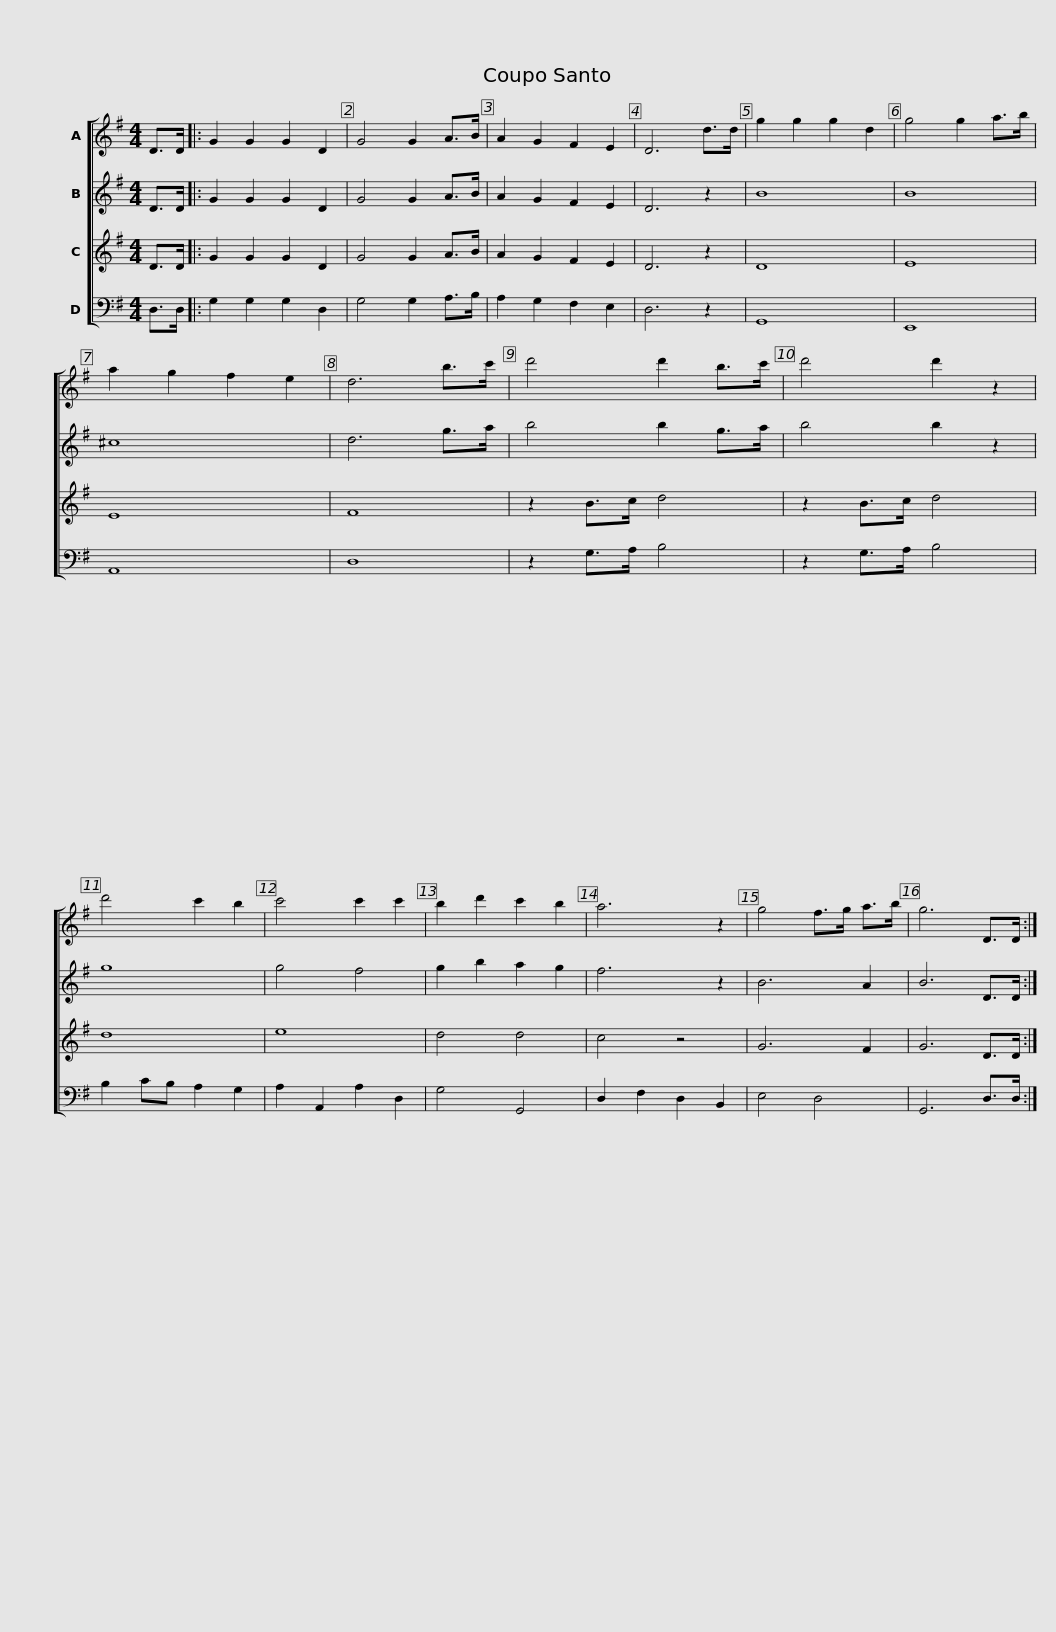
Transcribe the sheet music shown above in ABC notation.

X:1
%%score [ 1 2 3 4 ]
L:1/8
M:4/4
I:linebreak $
K:G
V:1 treble
V:2 treble
V:3 treble
V:4 bass
V:1
 D>D |: G2 G2 G2 D2 | G4 G2 A>B | A2 G2 F2 E2 | D6 d>d | %5
 g2 g2 g2 d2 | g4 g2 a>b |$ a2 g2 f2 e2 | d6 b>c' | d'4 d'2 b>c' | %10
 d'4 d'2 z2 | d'4 c'2 b2 | c'4 c'2 c'2 |$ b2 d'2 c'2 b2 | a6 z2 | %15
 g4 f>g a>b | g6 D>D :| %17
V:2
 D>D |: G2 G2 G2 D2 | G4 G2 A>B | A2 G2 F2 E2 | D6 z2 | %5
 B8 | B8 |$ ^c8 | d6 g>a | b4 b2 g>a | %10
 b4 b2 z2 | g8 | g4 f4 |$ g2 b2 a2 g2 | f6 z2 | %15
 B6 A2 | B6 D>D :| %17
V:3
 D>D |: G2 G2 G2 D2 | G4 G2 A>B | A2 G2 F2 E2 | D6 z2 | %5
 D8 | E8 |$ E8 | F8 | z2 B>c d4 | %10
 z2 B>c d4 | d8 | e8 |$ d4 d4 | c4 z4 | %15
 G6 F2 | G6 D>D :| %17
V:4
 D,>D, |: G,2 G,2 G,2 D,2 | G,4 G,2 A,>B, | A,2 G,2 F,2 E,2 | D,6 z2 | %5
 G,,8 | E,,8 |$ A,,8 | D,8 | z2 G,>A, B,4 | %10
 z2 G,>A, B,4 | B,2 CB, A,2 G,2 | A,2 A,,2 A,2 D,2 |$ G,4 G,,4 | D,2 F,2 D,2 B,,2 | %15
 E,4 D,4 | G,,6 D,>D, :| %17
